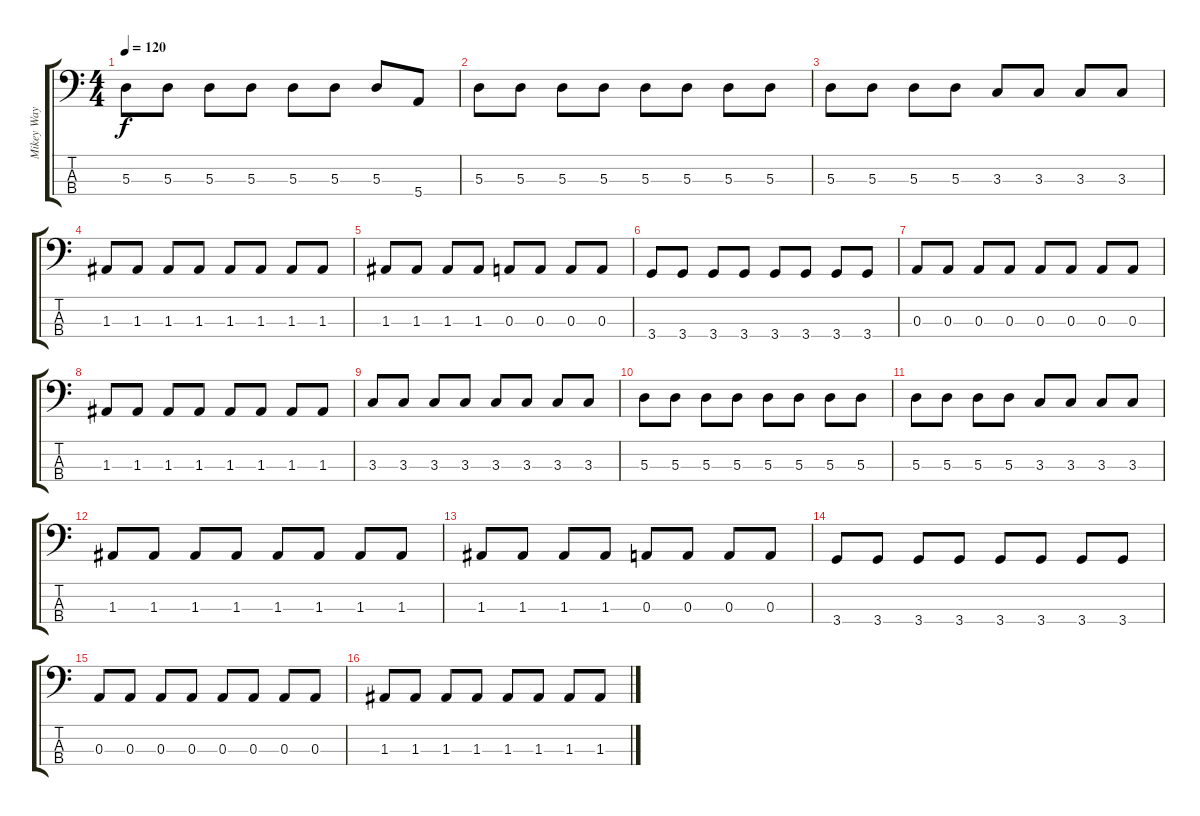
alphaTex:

\track ("Mikey Way" "Mikey Way") {instrument electricbassfinger}
\staff {score tabs}
\tuning (G2 D2 A1 E1) {hide}
\ts (4 4)
\tempo 120
\clef f4
\ks c
5.3.8{dy f} 5.3.8 5.3.8 5.3.8 5.3.8 5.3.8 5.3.8 5.4.8 |
5.3.8 5.3.8 5.3.8 5.3.8 5.3.8 5.3.8 5.3.8 5.3.8 |
5.3.8 5.3.8 5.3.8 5.3.8 3.3.8 3.3.8 3.3.8 3.3.8 |
1.3.8 1.3.8 1.3.8 1.3.8 1.3.8 1.3.8 1.3.8 1.3.8 |
1.3.8 1.3.8 1.3.8 1.3.8 0.3.8 0.3.8 0.3.8 0.3.8 |
3.4.8 3.4.8 3.4.8 3.4.8 3.4.8 3.4.8 3.4.8 3.4.8 |
0.3.8 0.3.8 0.3.8 0.3.8 0.3.8 0.3.8 0.3.8 0.3.8 |
1.3.8 1.3.8 1.3.8 1.3.8 1.3.8 1.3.8 1.3.8 1.3.8 |
3.3.8 3.3.8 3.3.8 3.3.8 3.3.8 3.3.8 3.3.8 3.3.8 |
5.3.8 5.3.8 5.3.8 5.3.8 5.3.8 5.3.8 5.3.8 5.3.8 |
5.3.8 5.3.8 5.3.8 5.3.8 3.3.8 3.3.8 3.3.8 3.3.8 |
1.3.8 1.3.8 1.3.8 1.3.8 1.3.8 1.3.8 1.3.8 1.3.8 |
1.3.8 1.3.8 1.3.8 1.3.8 0.3.8 0.3.8 0.3.8 0.3.8 |
3.4.8 3.4.8 3.4.8 3.4.8 3.4.8 3.4.8 3.4.8 3.4.8 |
0.3.8 0.3.8 0.3.8 0.3.8 0.3.8 0.3.8 0.3.8 0.3.8 |
1.3.8 1.3.8 1.3.8 1.3.8 1.3.8 1.3.8 1.3.8 1.3.8
